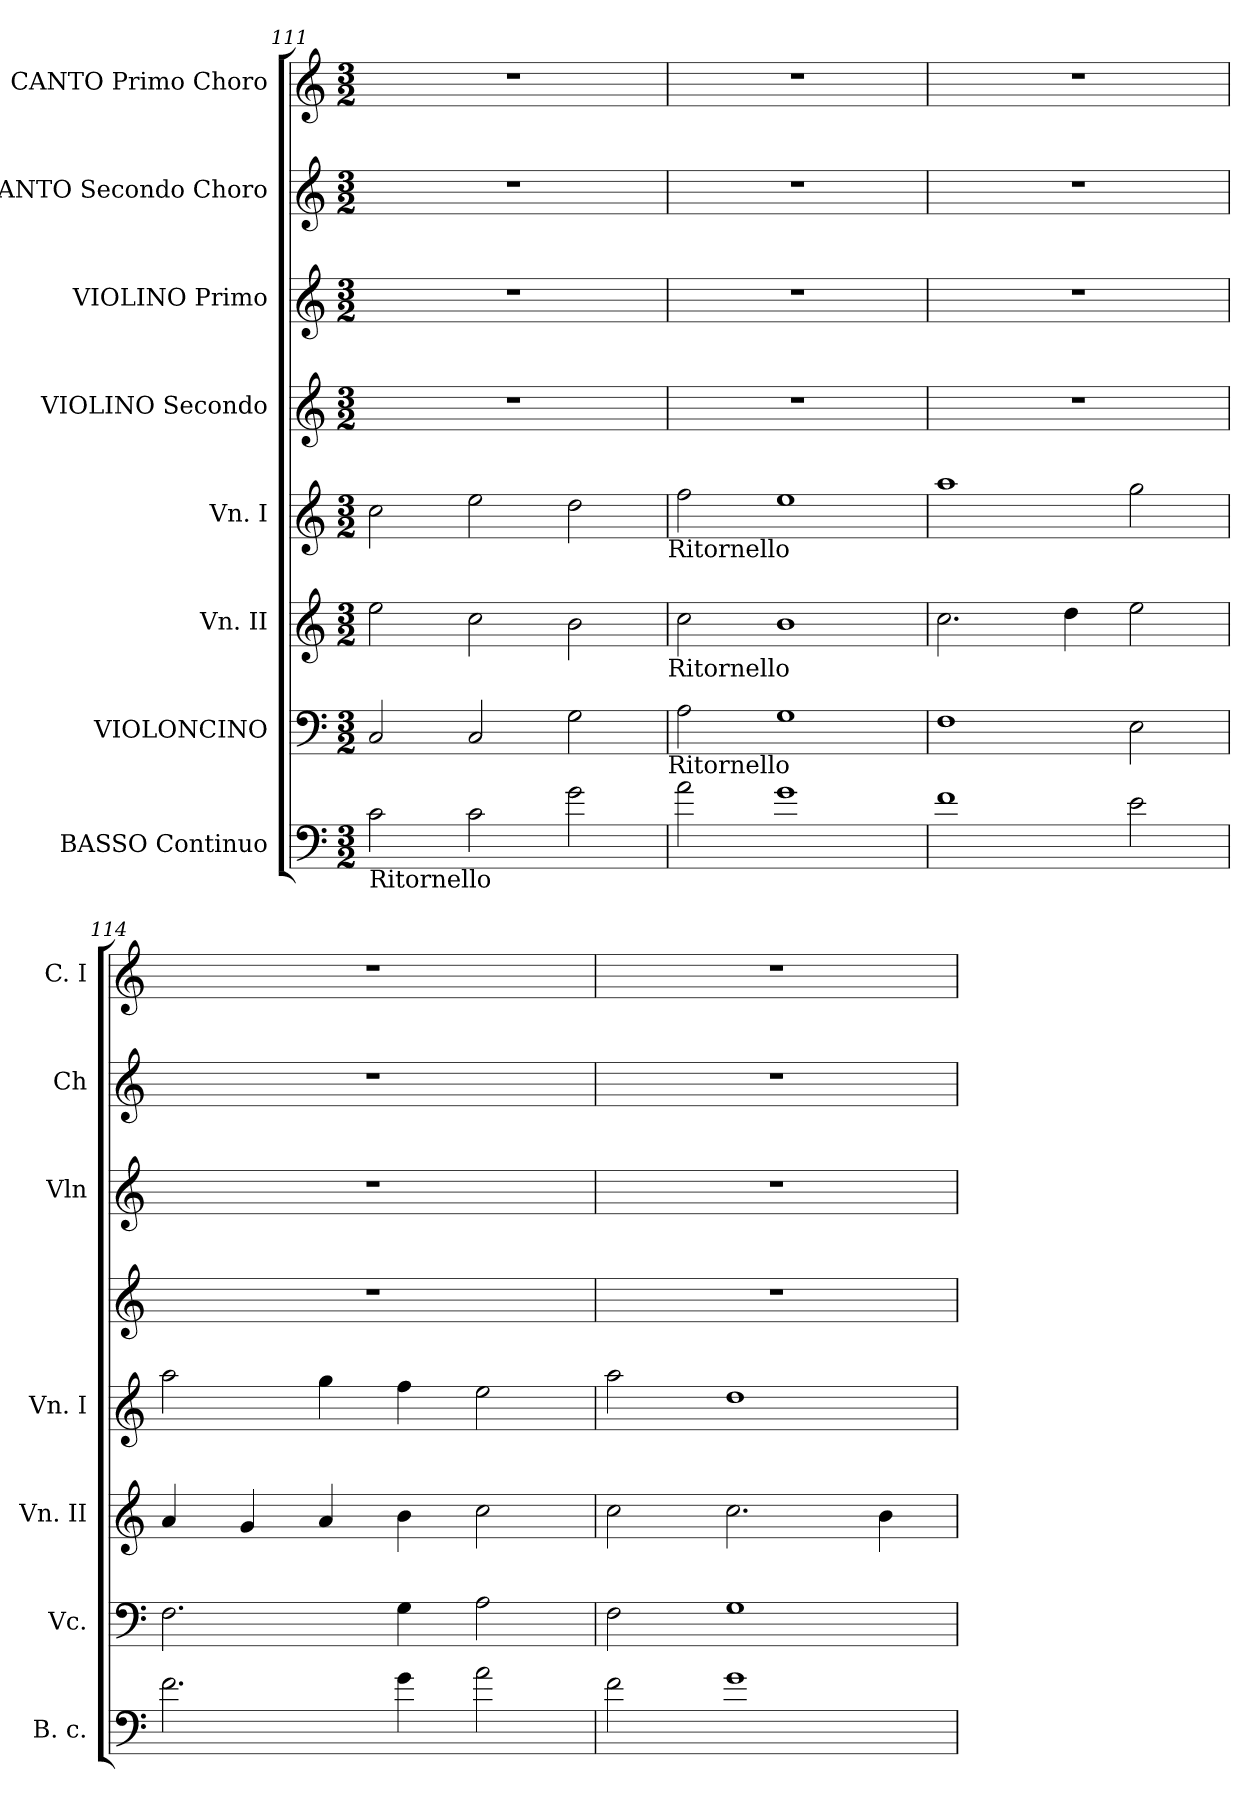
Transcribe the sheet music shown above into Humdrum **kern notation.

**kern	**kern	**kern	**kern	**kern	**kern	**kern	**kern
*part8	*part7	*part6	*part5	*part4	*part3	*part2	*part1
*staff8	*staff7	*staff6	*staff5	*staff4	*staff3	*staff2	*staff1
*I"BASSO Continuo	*I"VIOLONCINO	*I"Vn. II	*I"Vn. I	*I"VIOLINO Secondo	*I"VIOLINO Primo	*I"CANTO Secondo Choro	*I"CANTO Primo Choro
*I'B. c.	*I'Vc.	*I'Vn. II	*I'Vn. I	*	*I'Vln	*I'Ch	*I'C. I
*clefF4	*clefF4	*clefG2	*clefG2	*clefG2	*clefG2	*clefG2	*clefG2
*ITrd7c12	*	*	*	*	*	*	*
*k[]	*k[]	*k[]	*k[]	*k[]	*k[]	*k[]	*k[]
*C:	*C:	*C:	*C:	*C:	*C:	*C:	*C:
*M3/2	*M3/2	*M3/2	*M3/2	*M3/2	*M3/2	*M3/2	*M3/2
=111	=111	=111	=111	=111	=111	=111	=111
!LO:TX:b:t=Ritornello	!	!	!	!	!	!	!
!	!	!	!	!LO:N:vis=1	!	!	!LO:N:vis=1
2C\	2C/	2ee\	2cc\	1.r	1.r	1.r	1.r
2C\	2C/	2cc\	2ee\	.	.	.	.
2G\	2G\	2b\	2dd\	.	.	.	.
!	!	!	!LO:TX:b:t=Ritornello	!	!	!	!
!	!	!LO:TX:b:t=Ritornello	!	!	!	!	!
!	!LO:TX:b:t=Ritornello	!	!	!	!	!	!
!!LO:LB:g=z
=112	=112	=112	=112	=112	=112	=112	=112
2A\	2A>\	2cc\	2ff\	1.r	1.r	1.r	1.r
1G	1G>	1b	1ee	.	.	.	.
=113	=113	=113	=113	=113	=113	=113	=113
1F	1F	2.cc\	1aa	1.r	1.r	1.r	1.r
.	.	4dd\	.	.	.	.	.
2E\	2E\	2ee\	2gg\	.	.	.	.
=114	=114	=114	=114	=114	=114	=114	=114
2.F\	2.F\	4a/	2aa\	1.r	1.r	1.r	1.r
.	.	4g/	.	.	.	.	.
.	.	4a/	4gg\	.	.	.	.
4G\	4G\	4b\	4ff\	.	.	.	.
2A\	2A\	2cc\	2ee\	.	.	.	.
=115	=115	=115	=115	=115	=115	=115	=115
2F\	2F\	2cc\	2aa\	1.r	1.r	1.r	1.r
1G	1G	2.cc\	1dd	.	.	.	.
.	.	4b\	.	.	.	.	.
=	=	=	=	=	=	=	=
*-	*-	*-	*-	*-	*-	*-	*-
